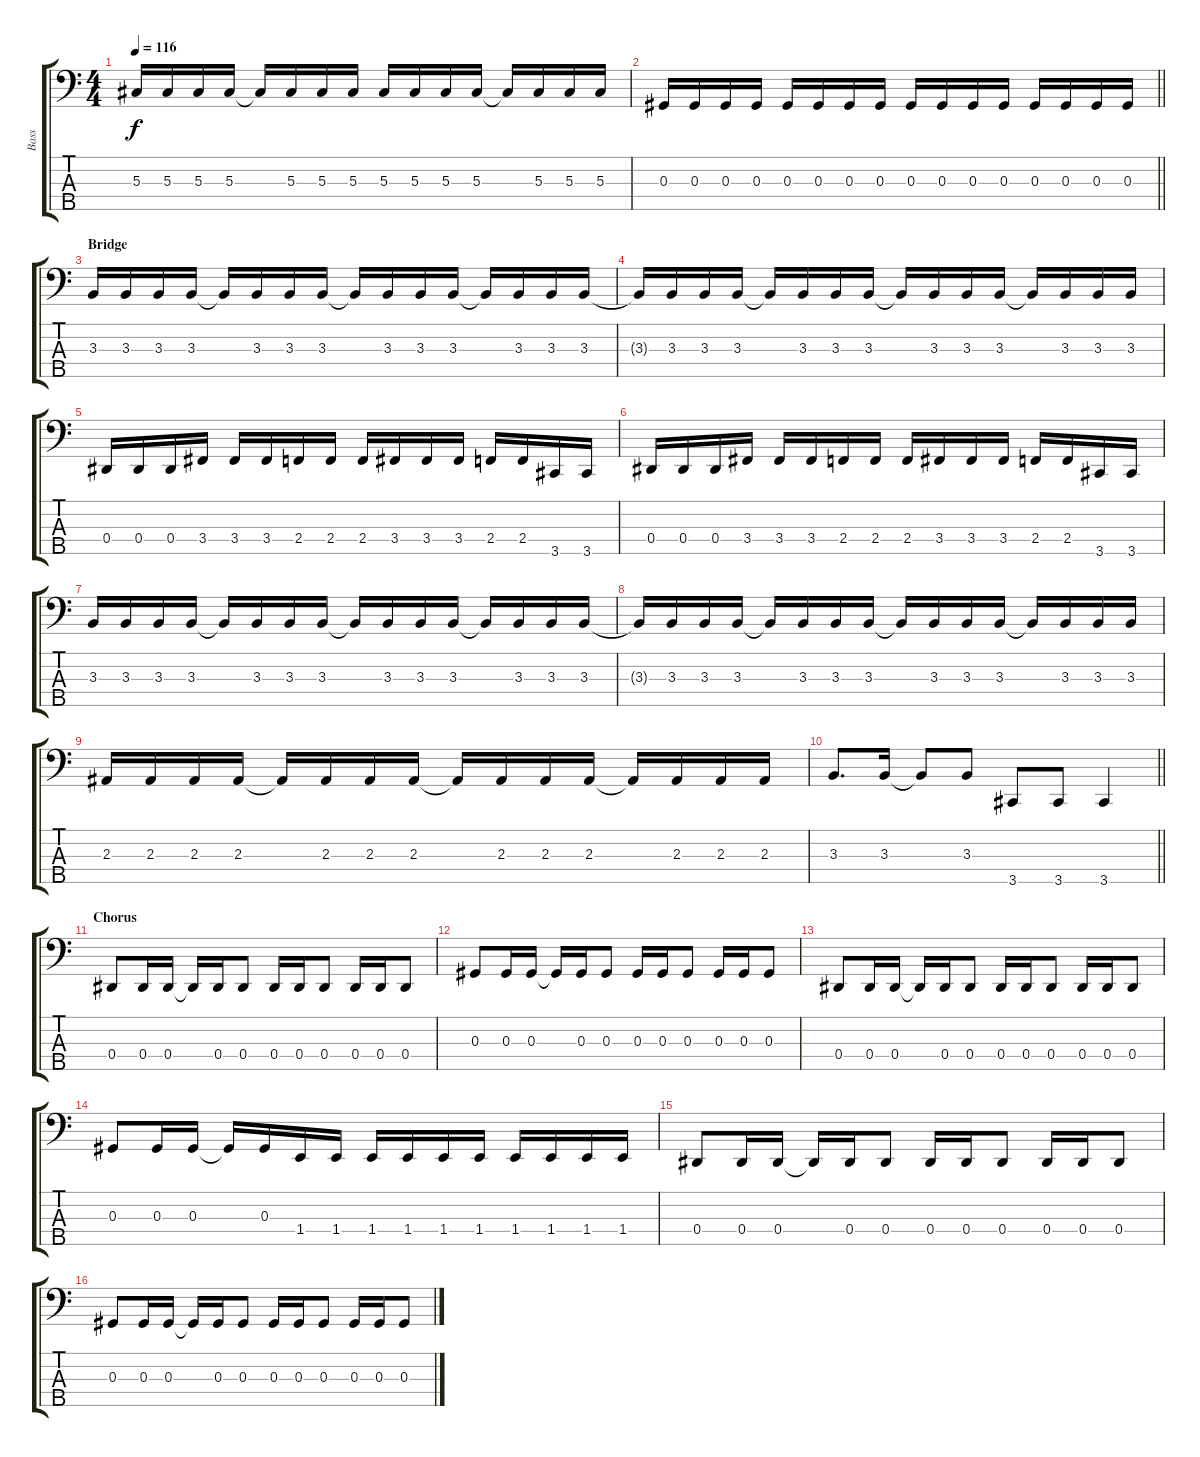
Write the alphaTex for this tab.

\track ("Bass" "Bass") {instrument electricbassfinger}
\staff {score tabs}
\tuning (Gb2 Db2 Ab1 Eb1 Bb0) {hide}
\ts (4 4)
\tempo 116
\clef f4
\ks c
5.3.16{dy f} 5.3.16 5.3.16 5.3.16 5.3{t}.16 5.3.16 5.3.16 5.3.16 5.3.16 5.3.16 5.3.16 5.3.16 5.3{t}.16 5.3.16 5.3.16 5.3.16 |
\barLineRight lightlight
0.3.16 0.3.16 0.3.16 0.3.16 0.3.16 0.3.16 0.3.16 0.3.16 0.3.16 0.3.16 0.3.16 0.3.16 0.3.16 0.3.16 0.3.16 0.3.16 |
\section ("" "Bridge")
3.3.16 3.3.16 3.3.16 3.3.16 3.3{t}.16 3.3.16 3.3.16 3.3.16 3.3{t}.16 3.3.16 3.3.16 3.3.16 3.3{t}.16 3.3.16 3.3.16 3.3.16 |
3.3{t}.16 3.3.16 3.3.16 3.3.16 3.3{t}.16 3.3.16 3.3.16 3.3.16 3.3{t}.16 3.3.16 3.3.16 3.3.16 3.3{t}.16 3.3.16 3.3.16 3.3.16 |
0.4.16 0.4.16 0.4.16 3.4.16 3.4.16 3.4.16 2.4.16 2.4.16 2.4.16 3.4.16 3.4.16 3.4.16 2.4.16 2.4.16 3.5.16 3.5.16 |
0.4.16 0.4.16 0.4.16 3.4.16 3.4.16 3.4.16 2.4.16 2.4.16 2.4.16 3.4.16 3.4.16 3.4.16 2.4.16 2.4.16 3.5.16 3.5.16 |
3.3.16 3.3.16 3.3.16 3.3.16 3.3{t}.16 3.3.16 3.3.16 3.3.16 3.3{t}.16 3.3.16 3.3.16 3.3.16 3.3{t}.16 3.3.16 3.3.16 3.3.16 |
3.3{t}.16 3.3.16 3.3.16 3.3.16 3.3{t}.16 3.3.16 3.3.16 3.3.16 3.3{t}.16 3.3.16 3.3.16 3.3.16 3.3{t}.16 3.3.16 3.3.16 3.3.16 |
2.3.16 2.3.16 2.3.16 2.3.16 2.3{t}.16 2.3.16 2.3.16 2.3.16 2.3{t}.16 2.3.16 2.3.16 2.3.16 2.3{t}.16 2.3.16 2.3.16 2.3.16 |
\barLineRight lightlight
3.3.8{d} 3.3.16 3.3{t}.8 3.3.8 3.5.8 3.5.8 3.5.4 |
\section ("" "Chorus")
0.4.8 0.4.16 0.4.16 0.4{t}.16 0.4.16 0.4.8 0.4.16 0.4.16 0.4.8 0.4.16 0.4.16 0.4.8 |
0.3.8 0.3.16 0.3.16 0.3{t}.16 0.3.16 0.3.8 0.3.16 0.3.16 0.3.8 0.3.16 0.3.16 0.3.8 |
0.4.8 0.4.16 0.4.16 0.4{t}.16 0.4.16 0.4.8 0.4.16 0.4.16 0.4.8 0.4.16 0.4.16 0.4.8 |
0.3.8 0.3.16 0.3.16 0.3{t}.16 0.3.16 1.4.16 1.4.16 1.4.16 1.4.16 1.4.16 1.4.16 1.4.16 1.4.16 1.4.16 1.4.16 |
0.4.8 0.4.16 0.4.16 0.4{t}.16 0.4.16 0.4.8 0.4.16 0.4.16 0.4.8 0.4.16 0.4.16 0.4.8 |
0.3.8 0.3.16 0.3.16 0.3{t}.16 0.3.16 0.3.8 0.3.16 0.3.16 0.3.8 0.3.16 0.3.16 0.3.8
